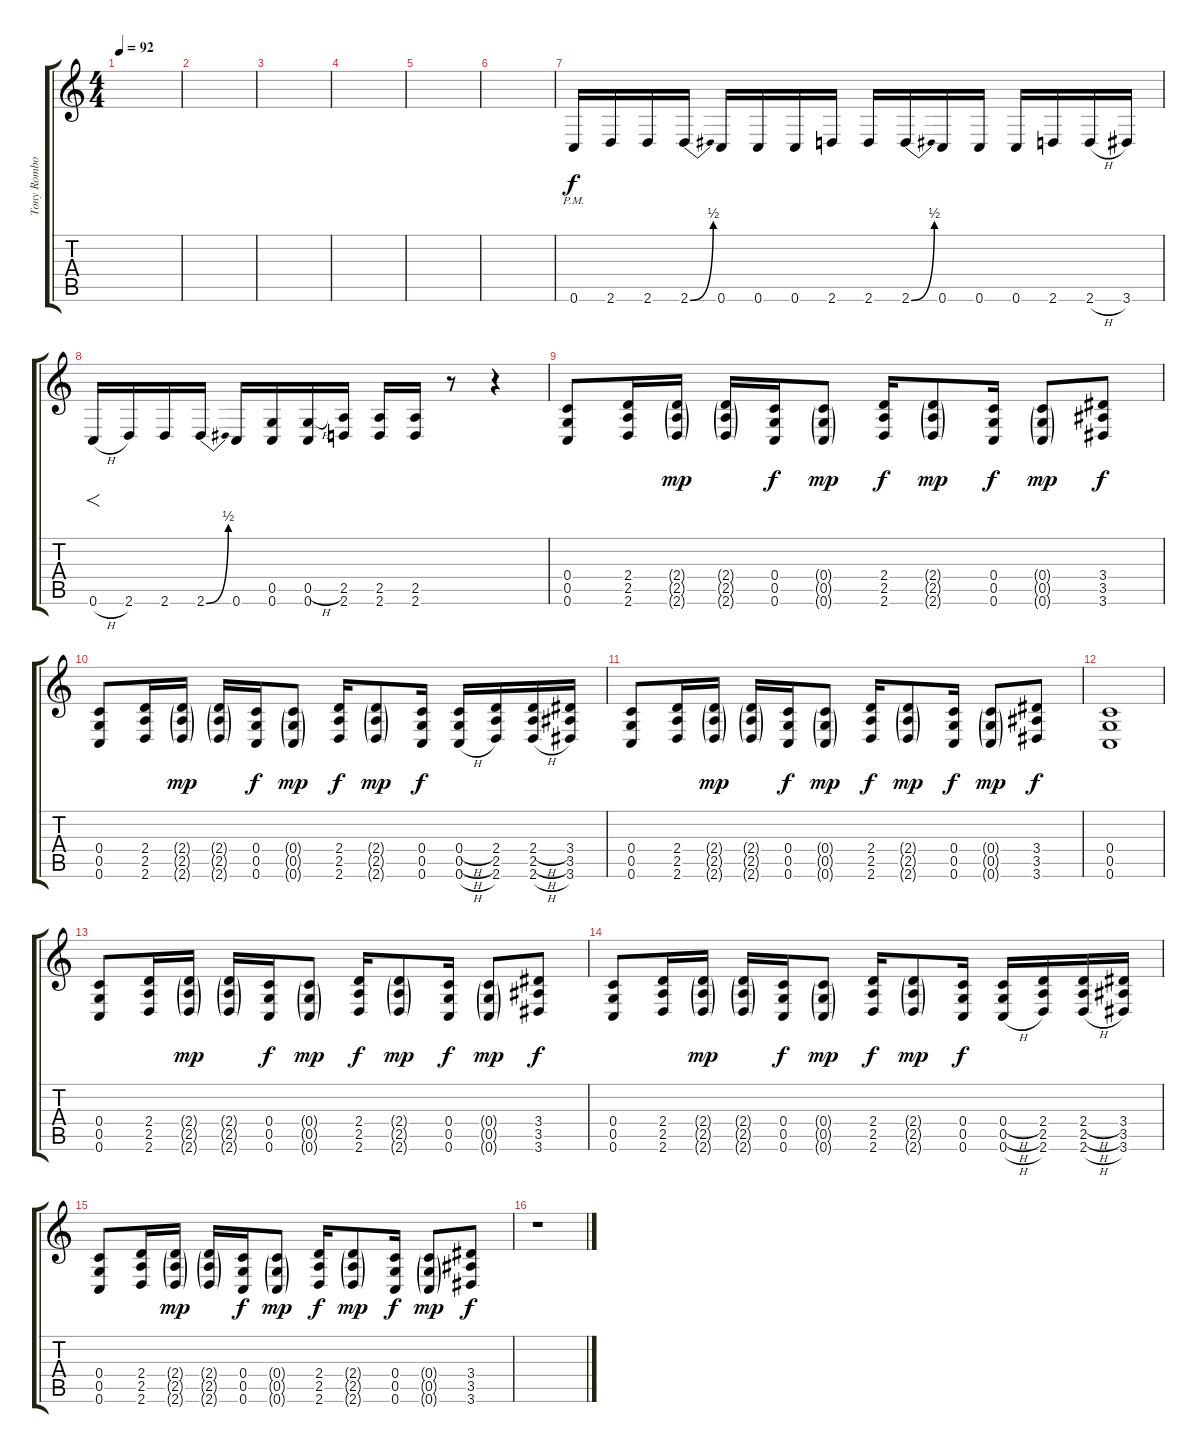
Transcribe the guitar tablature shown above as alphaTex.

\track ("Tony Rombola (3)" "Tony Rombo") {instrument distortionguitar}
\staff {score tabs}
\tuning (D4 A3 F3 C3 G2 C2) {hide}
\ts (4 4)
\tempo 92
\clef g2
\ks c
|
|
|
|
|
|
0.6{pm}.16{instrument electricguitarmuted} 2.6.16 2.6.16 2.6{be (bend 0 0 60 2)}.16 0.6.16 0.6.16 0.6.16 2.6.16 2.6.16 2.6{be (bend 0 0 60 2)}.16 0.6.16 0.6.16 0.6.16 2.6.16 2.6{h}.16{instrument distortionguitar} 3.6.16 |
0.6{h}.16{f} 2.6.16 2.6.16 2.6{be (bend 0 0 60 2)}.16 0.6.16 (0.5 0.6).16 (0.5{h} 0.6).16 (2.5 2.6).16 (2.5 2.6).16 (2.5 2.6).16 r.8 r.4 |
(0.4 0.5 0.6).8 (2.4 2.5 2.6).16 (2.4{g} 2.5{g} 2.6{g}).16{dy mp} (2.4{g} 2.5{g} 2.6{g}).16 (0.4 0.5 0.6).16{dy f} (0.4{g} 0.5{g} 0.6{g}).8{dy mp} (2.4 2.5 2.6).16{dy f} (2.4{g} 2.5{g} 2.6{g}).8{dy mp} (0.4 0.5 0.6).16{dy f} (0.4{g} 0.5{g} 0.6{g}).8{dy mp} (3.4 3.5 3.6).8{dy f} |
(0.4 0.5 0.6).8 (2.4 2.5 2.6).16 (2.4{g} 2.5{g} 2.6{g}).16{dy mp} (2.4{g} 2.5{g} 2.6{g}).16 (0.4 0.5 0.6).16{dy f} (0.4{g} 0.5{g} 0.6{g}).8{dy mp} (2.4 2.5 2.6).16{dy f} (2.4{g} 2.5{g} 2.6{g}).8{dy mp} (0.4 0.5 0.6).16{dy f} (0.4{h} 0.5{h} 0.6{h}).16 (2.4 2.5 2.6).16 (2.4{h} 2.5{h} 2.6{h}).16 (3.4 3.5 3.6).16 |
(0.4 0.5 0.6).8 (2.4 2.5 2.6).16 (2.4{g} 2.5{g} 2.6{g}).16{dy mp} (2.4{g} 2.5{g} 2.6{g}).16 (0.4 0.5 0.6).16{dy f} (0.4{g} 0.5{g} 0.6{g}).8{dy mp} (2.4 2.5 2.6).16{dy f} (2.4{g} 2.5{g} 2.6{g}).8{dy mp} (0.4 0.5 0.6).16{dy f} (0.4{g} 0.5{g} 0.6{g}).8{dy mp} (3.4 3.5 3.6).8{dy f} |
(0.4 0.5 0.6).1 |
(0.4 0.5 0.6).8 (2.4 2.5 2.6).16 (2.4{g} 2.5{g} 2.6{g}).16{dy mp} (2.4{g} 2.5{g} 2.6{g}).16 (0.4 0.5 0.6).16{dy f} (0.4{g} 0.5{g} 0.6{g}).8{dy mp} (2.4 2.5 2.6).16{dy f} (2.4{g} 2.5{g} 2.6{g}).8{dy mp} (0.4 0.5 0.6).16{dy f} (0.4{g} 0.5{g} 0.6{g}).8{dy mp} (3.4 3.5 3.6).8{dy f} |
(0.4 0.5 0.6).8 (2.4 2.5 2.6).16 (2.4{g} 2.5{g} 2.6{g}).16{dy mp} (2.4{g} 2.5{g} 2.6{g}).16 (0.4 0.5 0.6).16{dy f} (0.4{g} 0.5{g} 0.6{g}).8{dy mp} (2.4 2.5 2.6).16{dy f} (2.4{g} 2.5{g} 2.6{g}).8{dy mp} (0.4 0.5 0.6).16{dy f} (0.4{h} 0.5{h} 0.6{h}).16 (2.4 2.5 2.6).16 (2.4{h} 2.5{h} 2.6{h}).16 (3.4 3.5 3.6).16 |
(0.4 0.5 0.6).8 (2.4 2.5 2.6).16 (2.4{g} 2.5{g} 2.6{g}).16{dy mp} (2.4{g} 2.5{g} 2.6{g}).16 (0.4 0.5 0.6).16{dy f} (0.4{g} 0.5{g} 0.6{g}).8{dy mp} (2.4 2.5 2.6).16{dy f} (2.4{g} 2.5{g} 2.6{g}).8{dy mp} (0.4 0.5 0.6).16{dy f} (0.4{g} 0.5{g} 0.6{g}).8{dy mp} (3.4 3.5 3.6).8{dy f} |
r.1
